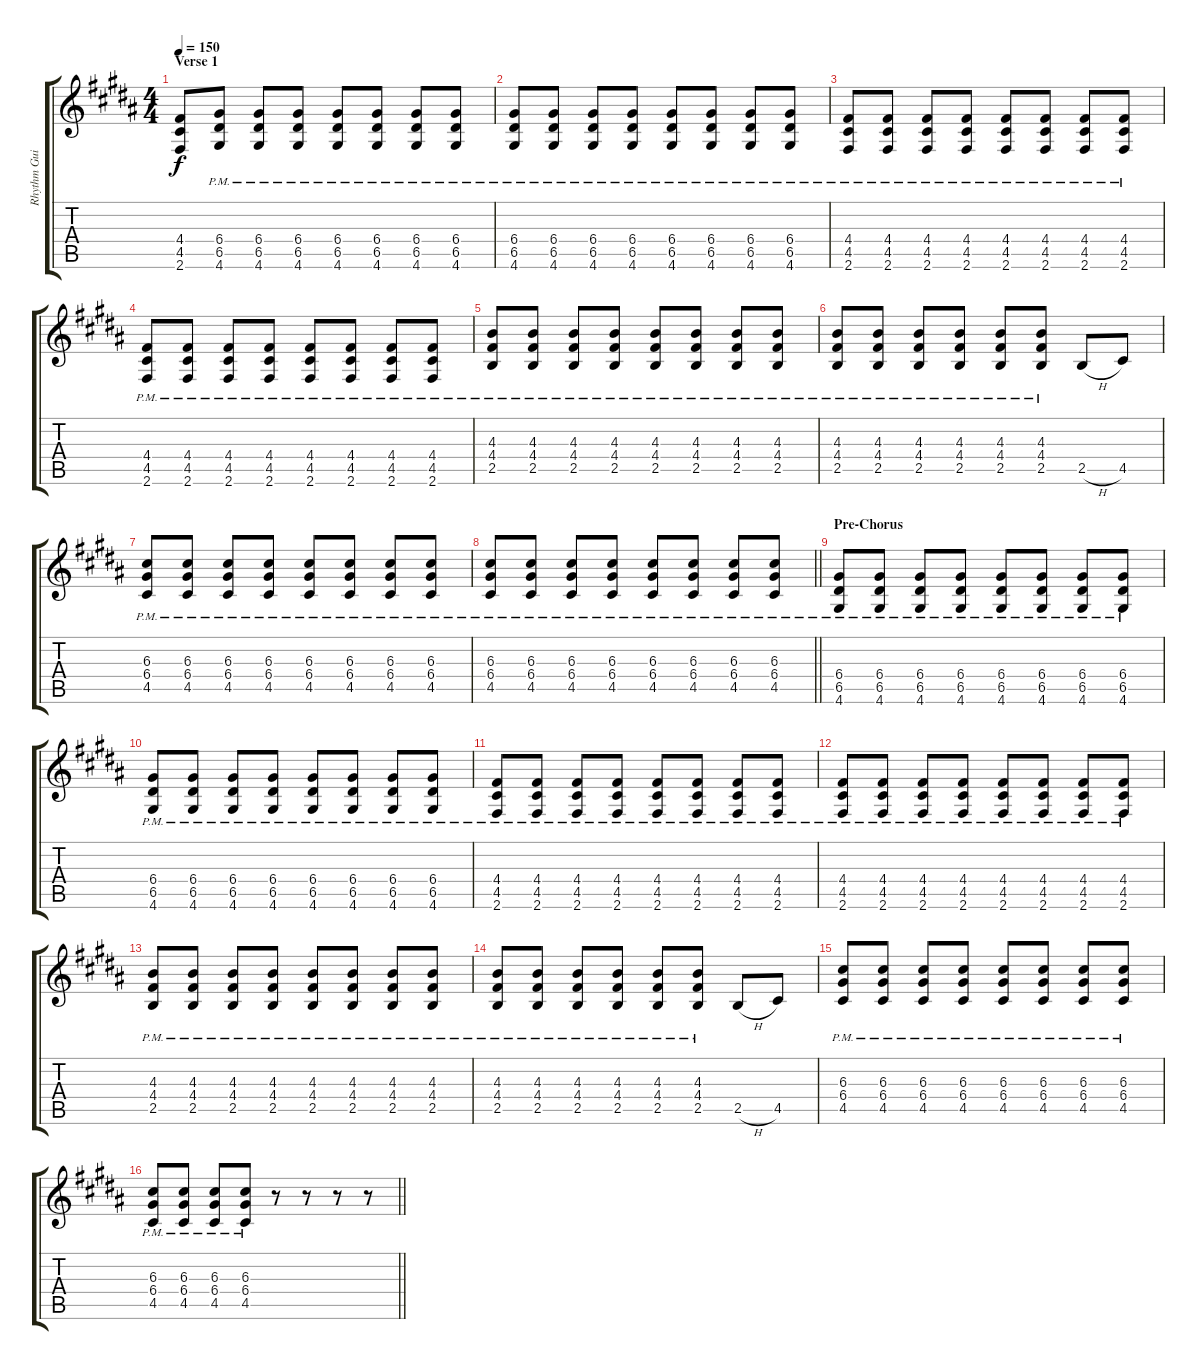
\track ("Rhythm Guitar" "Rhythm Gui") {instrument overdrivenguitar}
\staff {score tabs}
\tuning (E4 B3 G3 D3 A2 E2) {hide}
\ts (4 4)
\section ("" "Verse 1")
\tempo 150
\clef g2
\ks b
(4.4{t} 4.5{t} 2.6{t}).8{dy f} (6.4{pm} 6.5{pm} 4.6{pm}).8 (6.4{pm} 6.5{pm} 4.6{pm}).8 (6.4{pm} 6.5{pm} 4.6{pm}).8 (6.4{pm} 6.5{pm} 4.6{pm}).8 (6.4{pm} 6.5{pm} 4.6{pm}).8 (6.4{pm} 6.5{pm} 4.6{pm}).8 (6.4{pm} 6.5{pm} 4.6{pm}).8 |
(6.4{pm} 6.5{pm} 4.6{pm}).8 (6.4{pm} 6.5{pm} 4.6{pm}).8 (6.4{pm} 6.5{pm} 4.6{pm}).8 (6.4{pm} 6.5{pm} 4.6{pm}).8 (6.4{pm} 6.5{pm} 4.6{pm}).8 (6.4{pm} 6.5{pm} 4.6{pm}).8 (6.4{pm} 6.5{pm} 4.6{pm}).8 (6.4{pm} 6.5{pm} 4.6{pm}).8 |
(4.4{pm} 4.5{pm} 2.6{pm}).8 (4.4{pm} 4.5{pm} 2.6{pm}).8 (4.4{pm} 4.5{pm} 2.6{pm}).8 (4.4{pm} 4.5{pm} 2.6{pm}).8 (4.4{pm} 4.5{pm} 2.6{pm}).8 (4.4{pm} 4.5{pm} 2.6{pm}).8 (4.4{pm} 4.5{pm} 2.6{pm}).8 (4.4{pm} 4.5{pm} 2.6{pm}).8 |
(4.4{pm} 4.5{pm} 2.6{pm}).8 (4.4{pm} 4.5{pm} 2.6{pm}).8 (4.4{pm} 4.5{pm} 2.6{pm}).8 (4.4{pm} 4.5{pm} 2.6{pm}).8 (4.4{pm} 4.5{pm} 2.6{pm}).8 (4.4{pm} 4.5{pm} 2.6{pm}).8 (4.4{pm} 4.5{pm} 2.6{pm}).8 (4.4{pm} 4.5{pm} 2.6{pm}).8 |
(4.3{pm} 4.4{pm} 2.5{pm}).8 (4.3{pm} 4.4{pm} 2.5{pm}).8 (4.3{pm} 4.4{pm} 2.5{pm}).8 (4.3{pm} 4.4{pm} 2.5{pm}).8 (4.3{pm} 4.4{pm} 2.5{pm}).8 (4.3{pm} 4.4{pm} 2.5{pm}).8 (4.3{pm} 4.4{pm} 2.5{pm}).8 (4.3{pm} 4.4{pm} 2.5{pm}).8 |
(4.3{pm} 4.4{pm} 2.5{pm}).8 (4.3{pm} 4.4{pm} 2.5{pm}).8 (4.3{pm} 4.4{pm} 2.5{pm}).8 (4.3{pm} 4.4{pm} 2.5{pm}).8 (4.3{pm} 4.4{pm} 2.5{pm}).8 (4.3{pm} 4.4{pm} 2.5{pm}).8 2.5{h}.8 4.5.8 |
(6.3{pm} 6.4{pm} 4.5{pm}).8 (6.3{pm} 6.4{pm} 4.5{pm}).8 (6.3{pm} 6.4{pm} 4.5{pm}).8 (6.3{pm} 6.4{pm} 4.5{pm}).8 (6.3{pm} 6.4{pm} 4.5{pm}).8 (6.3{pm} 6.4{pm} 4.5{pm}).8 (6.3{pm} 6.4{pm} 4.5{pm}).8 (6.3{pm} 6.4{pm} 4.5{pm}).8 |
\barLineRight lightlight
(6.3{pm} 6.4{pm} 4.5{pm}).8 (6.3{pm} 6.4{pm} 4.5{pm}).8 (6.3{pm} 6.4{pm} 4.5{pm}).8 (6.3{pm} 6.4{pm} 4.5{pm}).8 (6.3{pm} 6.4{pm} 4.5{pm}).8 (6.3{pm} 6.4{pm} 4.5{pm}).8 (6.3{pm} 6.4{pm} 4.5{pm}).8 (6.3{pm} 6.4{pm} 4.5{pm}).8 |
\section ("" "Pre-Chorus")
(6.4{pm} 6.5{pm} 4.6{pm}).8 (6.4{pm} 6.5{pm} 4.6{pm}).8 (6.4{pm} 6.5{pm} 4.6{pm}).8 (6.4{pm} 6.5{pm} 4.6{pm}).8 (6.4{pm} 6.5{pm} 4.6{pm}).8 (6.4{pm} 6.5{pm} 4.6{pm}).8 (6.4{pm} 6.5{pm} 4.6{pm}).8 (6.4{pm} 6.5{pm} 4.6{pm}).8 |
(6.4{pm} 6.5{pm} 4.6{pm}).8 (6.4{pm} 6.5{pm} 4.6{pm}).8 (6.4{pm} 6.5{pm} 4.6{pm}).8 (6.4{pm} 6.5{pm} 4.6{pm}).8 (6.4{pm} 6.5{pm} 4.6{pm}).8 (6.4{pm} 6.5{pm} 4.6{pm}).8 (6.4{pm} 6.5{pm} 4.6{pm}).8 (6.4{pm} 6.5{pm} 4.6{pm}).8 |
(4.4{pm} 4.5{pm} 2.6{pm}).8 (4.4{pm} 4.5{pm} 2.6{pm}).8 (4.4{pm} 4.5{pm} 2.6{pm}).8 (4.4{pm} 4.5{pm} 2.6{pm}).8 (4.4{pm} 4.5{pm} 2.6{pm}).8 (4.4{pm} 4.5{pm} 2.6{pm}).8 (4.4{pm} 4.5{pm} 2.6{pm}).8 (4.4{pm} 4.5{pm} 2.6{pm}).8 |
(4.4{pm} 4.5{pm} 2.6{pm}).8 (4.4{pm} 4.5{pm} 2.6{pm}).8 (4.4{pm} 4.5{pm} 2.6{pm}).8 (4.4{pm} 4.5{pm} 2.6{pm}).8 (4.4{pm} 4.5{pm} 2.6{pm}).8 (4.4{pm} 4.5{pm} 2.6{pm}).8 (4.4{pm} 4.5{pm} 2.6{pm}).8 (4.4{pm} 4.5{pm} 2.6{pm}).8 |
(4.3{pm} 4.4{pm} 2.5{pm}).8 (4.3{pm} 4.4{pm} 2.5{pm}).8 (4.3{pm} 4.4{pm} 2.5{pm}).8 (4.3{pm} 4.4{pm} 2.5{pm}).8 (4.3{pm} 4.4{pm} 2.5{pm}).8 (4.3{pm} 4.4{pm} 2.5{pm}).8 (4.3{pm} 4.4{pm} 2.5{pm}).8 (4.3{pm} 4.4{pm} 2.5{pm}).8 |
(4.3{pm} 4.4{pm} 2.5{pm}).8 (4.3{pm} 4.4{pm} 2.5{pm}).8 (4.3{pm} 4.4{pm} 2.5{pm}).8 (4.3{pm} 4.4{pm} 2.5{pm}).8 (4.3{pm} 4.4{pm} 2.5{pm}).8 (4.3{pm} 4.4{pm} 2.5{pm}).8 2.5{h}.8 4.5.8 |
(6.3{pm} 6.4{pm} 4.5{pm}).8 (6.3{pm} 6.4{pm} 4.5{pm}).8 (6.3{pm} 6.4{pm} 4.5{pm}).8 (6.3{pm} 6.4{pm} 4.5{pm}).8 (6.3{pm} 6.4{pm} 4.5{pm}).8 (6.3{pm} 6.4{pm} 4.5{pm}).8 (6.3{pm} 6.4{pm} 4.5{pm}).8 (6.3{pm} 6.4{pm} 4.5{pm}).8 |
\barLineRight lightlight
(6.3{pm} 6.4{pm} 4.5{pm}).8 (6.3{pm} 6.4{pm} 4.5{pm}).8 (6.3{pm} 6.4{pm} 4.5{pm}).8 (6.3{pm} 6.4{pm} 4.5{pm}).8 r.8 r.8 r.8 r.8
